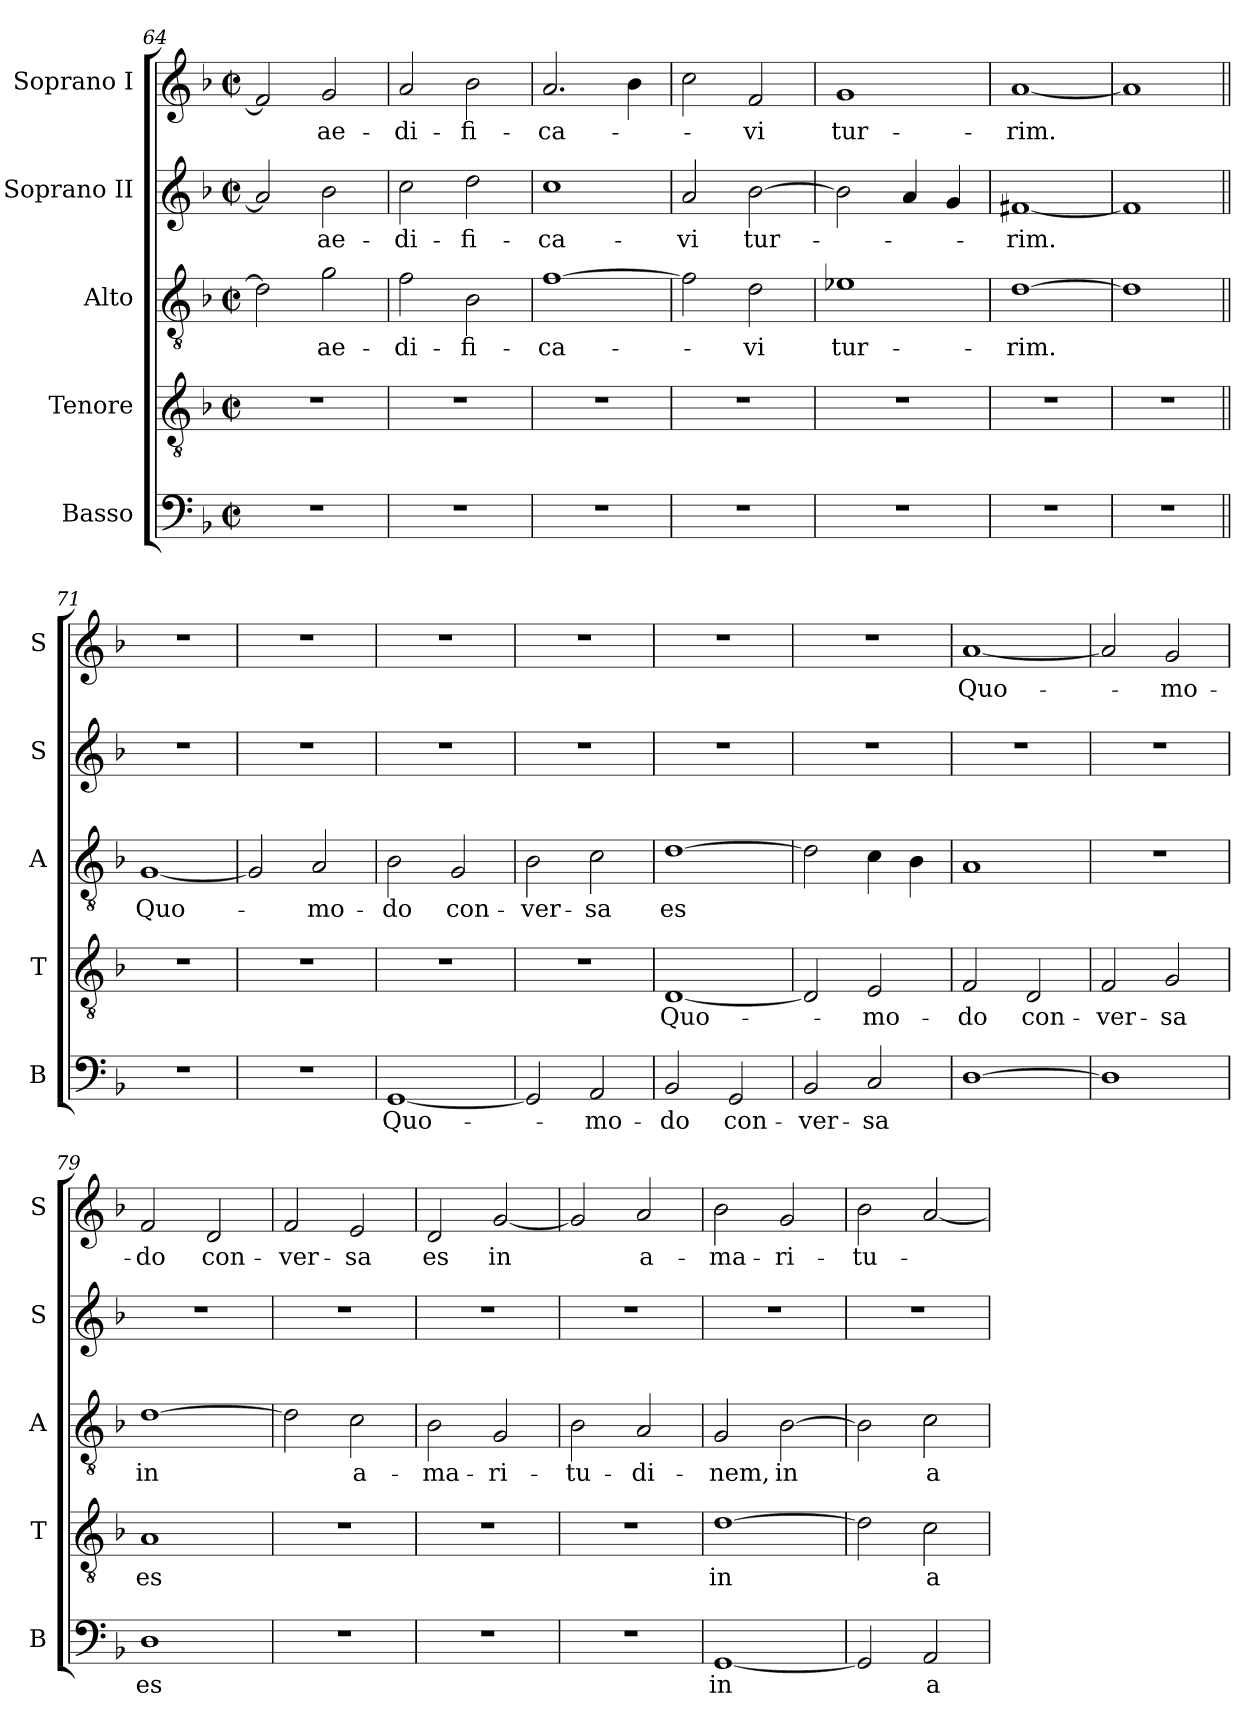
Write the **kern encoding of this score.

**kern	**text	**kern	**text	**kern	**text	**kern	**text	**kern	**text
*part5	*part5	*part4	*part4	*part3	*part3	*part2	*part2	*part1	*part1
*staff5	*staff5	*staff4	*staff4	*staff3	*staff3	*staff2	*staff2	*staff1	*staff1
*I"Basso	*	*I"Tenore	*	*I"Alto	*	*I"Soprano II	*	*I"Soprano I	*
*I'B	*	*I'T	*	*I'A	*	*I'S	*	*I'S	*
*clefF4	*	*clefGv2	*	*clefGv2	*	*clefG2	*	*clefG2	*
*k[b-]	*	*k[b-]	*	*k[b-]	*	*k[b-]	*	*k[b-]	*
*M2/2	*	*M2/2	*	*M2/2	*	*M2/2	*	*M2/2	*
*met(c|)	*	*met(c|)	*	*met(c|)	*	*met(c|)	*	*met(c|)	*
=64	=64	=64	=64	=64	=64	=64	=64	=64	=64
1r	.	1r	.	2d\]	.	2a/]	.	2f#/]	.
.	.	.	.	2g\	ae-	2b-\	ae-	2g/	ae-
=65	=65	=65	=65	=65	=65	=65	=65	=65	=65
1r	.	1r	.	2f\	-di-	2cc\	-di-	2a/	-di-
.	.	.	.	2B-\	-fi-	2dd\	-fi-	2b-\	-fi-
=66	=66	=66	=66	=66	=66	=66	=66	=66	=66
1r	.	1r	.	[1f	-ca-	1cc	-ca-	2.a/	-ca-
.	.	.	.	.	.	.	.	4b-\	.
=67	=67	=67	=67	=67	=67	=67	=67	=67	=67
1r	.	1r	.	2f\]	.	2a/	-vi	2cc\	.
.	.	.	.	2d\	-vi	[2b-\	tur-	2f/	-vi
=68	=68	=68	=68	=68	=68	=68	=68	=68	=68
1r	.	1r	.	1e-X	tur-	2b-\]	.	1g	tur-
.	.	.	.	.	.	4a/	.	.	.
.	.	.	.	.	.	4g/	.	.	.
=69	=69	=69	=69	=69	=69	=69	=69	=69	=69
1r	.	1r	.	[1d	-rim.	[1f#X	-rim.	[1a	-rim.
=70	=70	=70	=70	=70	=70	=70	=70	=70	=70
1r	.	1r	.	1d]	.	1f#]	.	1a]	.
=71||	=71||	=71||	=71||	=71||	=71||	=71||	=71||	=71||	=71||
1r	.	1r	.	[1G	Quo-	1r	.	1r	.
=72	=72	=72	=72	=72	=72	=72	=72	=72	=72
1r	.	1r	.	2G/]	.	1r	.	1r	.
.	.	.	.	2A/	-mo-	.	.	.	.
=73	=73	=73	=73	=73	=73	=73	=73	=73	=73
[1GG	Quo-	1r	.	2B-\	-do	1r	.	1r	.
.	.	.	.	2G/	con-	.	.	.	.
=74	=74	=74	=74	=74	=74	=74	=74	=74	=74
2GG/]	.	1r	.	2B-\	-ver-	1r	.	1r	.
2AA/	-mo-	.	.	2c\	-sa	.	.	.	.
=75	=75	=75	=75	=75	=75	=75	=75	=75	=75
2BB-/	-do	[1D	Quo-	[1d	es	1r	.	1r	.
2GG/	con-	.	.	.	.	.	.	.	.
=76	=76	=76	=76	=76	=76	=76	=76	=76	=76
2BB-/	-ver-	2D/]	.	2d\]	.	1r	.	1r	.
2C/	-sa	2E/	-mo-	4c\	.	.	.	.	.
.	.	.	.	4B-\	.	.	.	.	.
=77	=77	=77	=77	=77	=77	=77	=77	=77	=77
[1D	.	2F/	-do	1A	.	1r	.	[1a	Quo-
.	.	2D/	con-	.	.	.	.	.	.
=78	=78	=78	=78	=78	=78	=78	=78	=78	=78
1D]	.	2F/	-ver-	1r	.	1r	.	2a/]	.
.	.	2G/	-sa	.	.	.	.	2g/	-mo-
=79	=79	=79	=79	=79	=79	=79	=79	=79	=79
1D	es	1A	es	[1d	in	1r	.	2f/	-do
.	.	.	.	.	.	.	.	2d/	con-
=80	=80	=80	=80	=80	=80	=80	=80	=80	=80
1r	.	1r	.	2d\]	.	1r	.	2f/	-ver-
.	.	.	.	2c\	a-	.	.	2e/	-sa
=81	=81	=81	=81	=81	=81	=81	=81	=81	=81
1r	.	1r	.	2B-\	-ma-	1r	.	2d/	es
.	.	.	.	2G/	-ri-	.	.	[2g/	in
=82	=82	=82	=82	=82	=82	=82	=82	=82	=82
1r	.	1r	.	2B-\	-tu-	1r	.	2g/]	.
.	.	.	.	2A/	-di-	.	.	2a/	a-
=83	=83	=83	=83	=83	=83	=83	=83	=83	=83
[1GG	in	[1d	in	2G/	-nem,	1r	.	2b-\	-ma-
.	.	.	.	[2B-\	in	.	.	2g/	-ri-
=84	=84	=84	=84	=84	=84	=84	=84	=84	=84
2GG/]	.	2d\]	.	2B-\]	.	1r	.	2b-\	-tu-
2AA/	a-	2c\	a-	2c\	a-	.	.	[2a/	.
=	=	=	=	=	=	=	=	=	=
*-	*-	*-	*-	*-	*-	*-	*-	*-	*-
